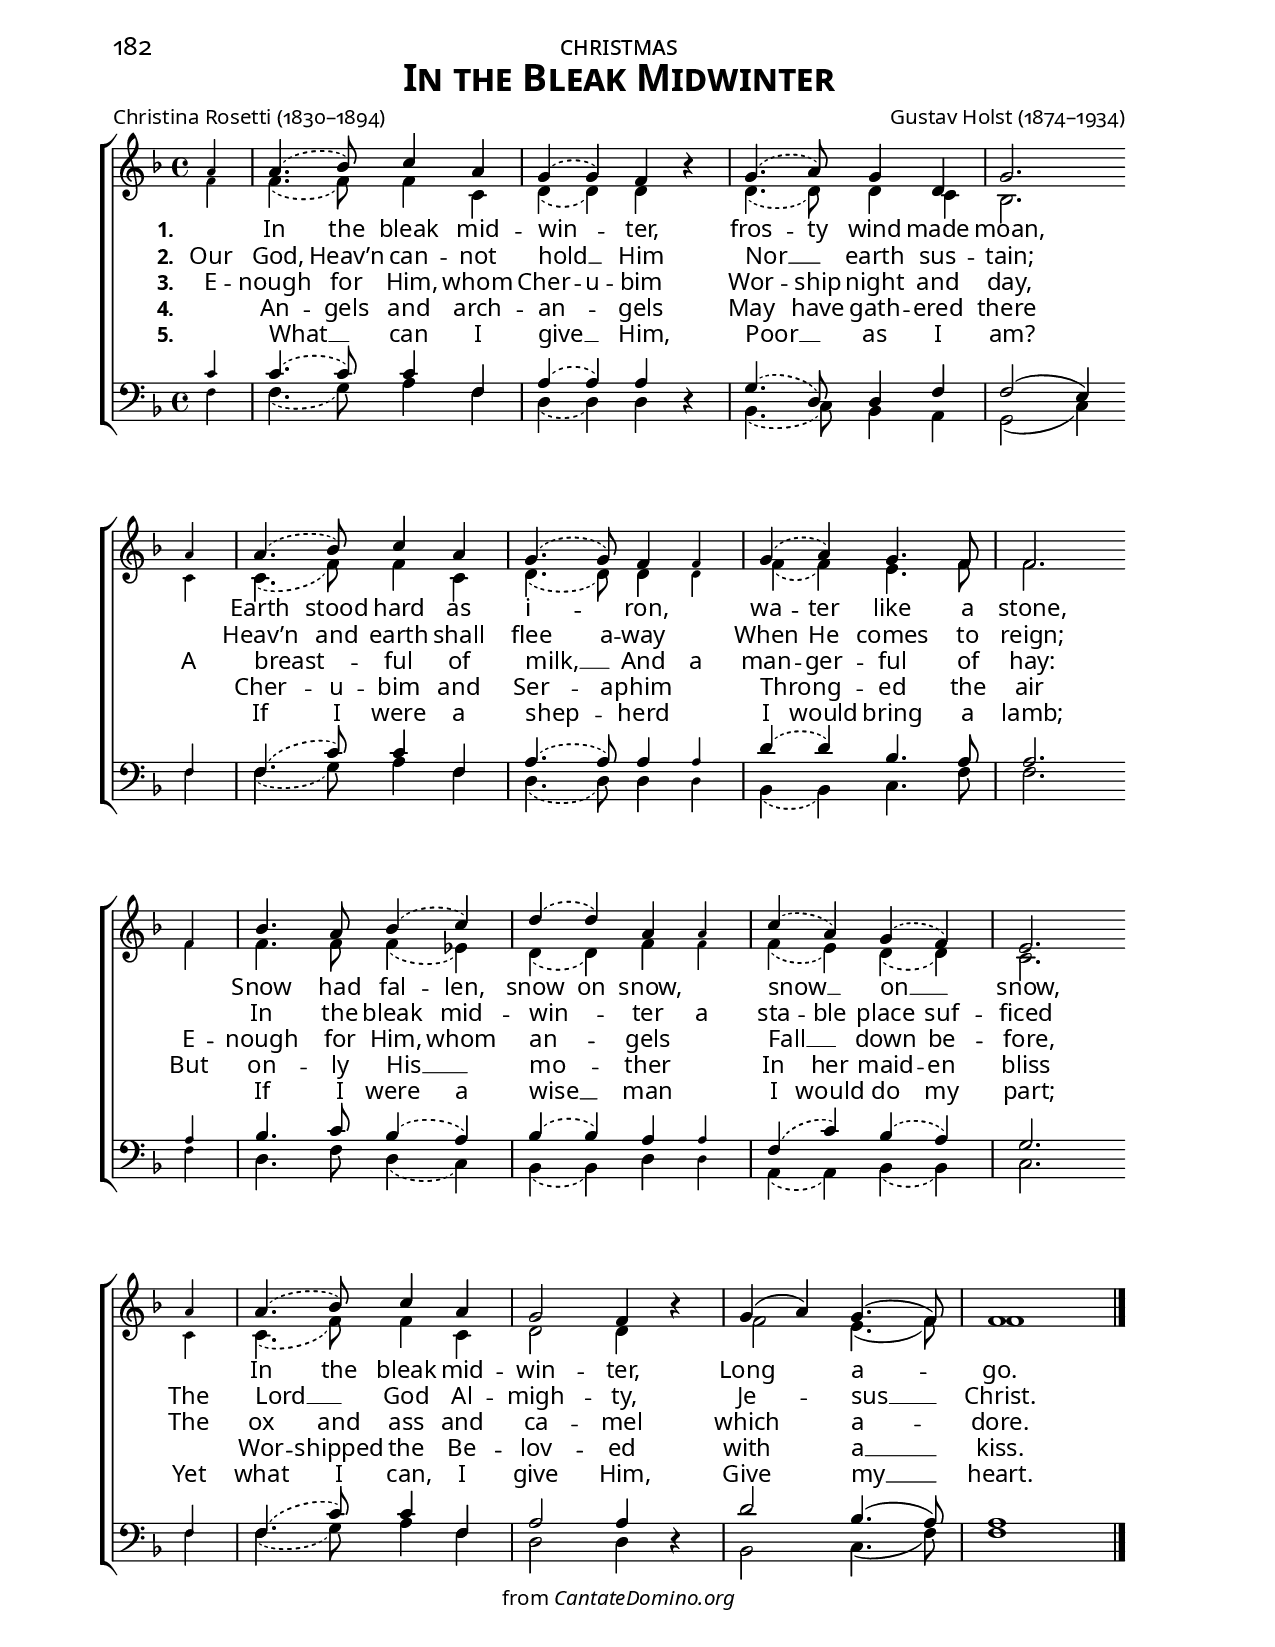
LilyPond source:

\version "2.24.0"
\include "util.ly"
\header {
  title = \markup{\override #'(font-name . "Garamond Premier Pro Semibold"){ \abs-fontsize #18 \smallCapsOldStyle"In the Bleak Midwinter"}}
  poet = \markup\oldStyleNum"Christina Rosetti (1830–1894)"
  composer = \markup\oldStyleNum"Gustav Holst (1874–1934)"
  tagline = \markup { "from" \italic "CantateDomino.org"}
}
\paper {
  %print-all-headers = ##t
  paper-height = 11\in
  paper-width = 8.5\in
  indent = 0\in
  %system-system-spacing = #'((basic-distance . 10) (padding . 0))
  system-system-spacing =
    #'((basic-distance . 0)
       (minimum-distance . 0)
       (padding . -5)
       (stretchability . 100))
  ragged-last-bottom = ##f
  ragged-bottom = ##f
  two-sided = ##t
  inner-margin = 1\in
  outer-margin = 0.75\in
  top-margin = 0.26\in
  bottom-margin = 0.25\in
  first-page-number = #182
  print-first-page-number = ##t
  headerLine = \markup{\override #'(font-name . "Garamond Premier Pro") \smallCapsOldStyle"christmas"}
  oddHeaderMarkup = \markup\fill-line{
     \override #'(font-name . "Garamond Premier Pro")\abs-fontsize #12.5
     \combine 
        \fill-line{"" \if \should-print-page-number
        \oldStylePageNum""
        }
        \fill-line{\headerLine}
  }
  evenHeaderMarkup = \markup {
     \override #'(font-name . "Garamond Premier Pro")\abs-fontsize #12.5
     \combine
        \if \should-print-page-number
        \oldStylePageNum""
        \fill-line{\headerLine}
  }
}
#(set-global-staff-size 18) \paper{ #(define fonts (make-pango-font-tree "Garamond Premier Pro" "Garamond Premier Pro" "Garamond Premier Pro" (/ 18 20))) }
global = {
  \key f \major
  \time 4/4
}

sopMusic = \relative c'' {
  \partial 4 \teeny a4 | \normalsize
  \slurDashed
  a4.( bes8) c4 a |
  g4( g) f bes\rest |
  g4.( a8) g4 d |
  g2. \bar""\break \teeny a4 | \normalsize
  
  a4.( bes8) c4 a |
  g4.( g8) f4 \teeny f | \normalsize
  g4( a) g4. f8 |
  f2. \bar""\break \teeny f4 | \normalsize
  
  bes4. a8 bes4( c) |
  d( d) a \teeny a | \normalsize
  c( a) g( f) |
  e2. \bar""\break \teeny a4 | \normalsize
  
  a4.( bes8) c4 a |
  g2 f4 bes\rest |
  \slurSolid g4( a) g4.( f8) |
  f1 \bar "|."
}
sopWords = \lyricmode {
  
}

altoMusic = \relative c' {
  \partial 4 \teeny f4 | \normalsize
  \slurDashed f4.( f8) f4 c |
  d4( d) d s |
  d4.( d8) d4 c |
  bes2. \teeny c4 | \normalsize
  
  c4.( f8) f4 c |
  d4.( d8) d4 \teeny d | \normalsize
  f4( f) e4. f8 |
  f2. \teeny f4 | \normalsize
  
  f4. f8 f4( ees4) |
  d( d) f \teeny f | \normalsize
  f( e) d( d) |
  c2. \teeny c4 | \normalsize
  
  c4.( f8) f4 c |
  d2 d4 s |
  \slurSolid f2 e4.( f8) |
  f1 \bar "|."
}
altoWords = \lyricmode {
  \dropLyricsXI
  \set stanza = #"1. "
  \set ignoreMelismata = ##t
  "" In the bleak mid -- win -- _ ter,
  fros -- ty wind made moan, ""
  Earth stood hard as i -- _ ron, ""
  wa -- ter like a stone, ""
  Snow had fal -- len, snow on snow, ""
  snow __ _ on __ _ snow, ""
  In the bleak mid -- win -- 
  \set associatedVoice = "tenors"
  ter,
  Long a -- _ go.
}
altoWordsII = \lyricmode {
  \dropLyricsXI
  \set stanza = #"2. "
  \set ignoreMelismata = ##t
  Our God, Heav’n can -- not hold
__
  _ Him
  Nor __ _ earth sus -- tain; ""
  Heav’n and earth shall flee a -- way ""
  When He comes to reign; ""
  In the bleak mid -- win -- _ ter a sta -- ble place suf -- ficed
  The Lord __ _ God Al -- migh -- 
  \set associatedVoice = "tenors"
  ty,
  Je -- sus __ _ Christ.
}
altoWordsIII = \lyricmode {
  \dropLyricsXI
  \set stanza = #"3. "
  \set ignoreMelismata = ##t
  E -- nough for Him, whom Cher -- u -- bim
  Wor -- ship night and day,
  A breast -- _ ful of milk, __ _
  And a man -- ger -- ful of hay:
  E -- nough for Him, whom an -- _ gels ""
  Fall __ _ down be -- fore,
  The ox and ass and ca -- 
  \set associatedVoice = "tenors"
  mel which a -- _ dore.
}
altoWordsIV = \lyricmode {
  \dropLyricsXI
\set ignoreMelismata = ##t
  \set stanza = #"4. "
  "" An -- gels and arch -- an -- _ gels May have gath -- ered there ""
  Cher -- u -- bim and Ser -- a -- phim ""
  Throng -- _ ed the air
  But on -- ly His __ _ mo -- _ ther ""
  In her maid -- en bliss ""
  Wor -- shipped the Be -- lov -- 
  \set associatedVoice = "tenors"
  ed with a __ _ kiss.
}
altoWordsV = \lyricmode {
  \dropLyricsXI
\set ignoreMelismata = ##t
  \set stanza = #"5. "
  "" What __ _ can I give __ _ Him,
  Poor __ _ as I am? ""
  If I were a shep -- _ herd ""
  I would bring a lamb; ""
  If I were a wise __ _ man ""
  I would do my part;
  Yet what I can, I give 
  \set associatedVoice = "tenors"
  Him,
  Give my __ _ heart.
}

tenorMusic = \relative c' {
  \partial 4 \teeny c4 | \normalsize
  \slurDashed c4.( c8) c4 f, |
  a( a) a s |
  g4.( d8) d4 f |
  \slurSolid f2( e4) \teeny f | \normalsize
  
  \slurDashed f4.( c'8) c4 f, |
  a4.( a8) a4 \teeny a | \normalsize
  d( d) bes4. a8 |
  a2. \teeny a4 | \normalsize
  
  bes4. c8 bes4( a) |
  bes( bes) a \teeny a | \normalsize
  f( c') bes( a) |
  g2. \teeny f4 | \normalsize
  
  f4.( c'8) c4 f, |
  a2 a4 s |
  \slurSolid d2 bes4.( a8) |
  a1 \bar "|."
}
tenorWords = \lyricmode {

}

bassMusic = \relative c {
  \partial 4 \teeny f4 | \normalsize
  \slurDashed f4.( g8) a4 f |
  d( d) d d\rest |
  bes4.( c8) bes4 a |
  \slurSolid g2( c4) \teeny f | \normalsize
  
  \slurDashed f4.( g8) a4 f |
  d4.( d8) d4 \teeny d | \normalsize
  bes( bes) c4. f8 |
  f2. \teeny f4 | \normalsize
  
  d4. f8 d4( c) |
  bes( bes) d \teeny d | \normalsize
  a( a) bes( bes) |
  c2. \teeny f4 | \normalsize
  
  f4.( g8) a4 f |
  d2 d4 d\rest |
  \slurSolid bes2 c4.( f8) |
  f1 \bar "|."
}
bassWords = \lyricmode {

}

\score {
  <<
   \new ChoirStaff <<
    \new Staff = women <<
      \new Voice = "sopranos" { \voiceOne << \global \sopMusic >> }
      \new Voice = "altos" { \voiceTwo << \global \altoMusic >> }
    >>
   \new Staff = men <<
      \clef bass
      \new Voice = "tenors" { \voiceOne << \global \tenorMusic >> }
      \new Voice = "basses" { \voiceTwo << \global \bassMusic >> }
    >>
    \new Lyrics \with { alignAboveContext = #"women" \override VerticalAxisGroup.nonstaff-relatedstaff-spacing = #'((basic-distance . 1))} \lyricsto "sopranos" \sopWords
    \new Lyrics = "altosV"  \with { alignBelowContext = #"women" } \lyricsto "sopranos" \altoWordsV
    \new Lyrics = "altosIV"  \with { alignBelowContext = #"women" } \lyricsto "sopranos" \altoWordsIV
    \new Lyrics = "altosIII"  \with { alignBelowContext = #"women" } \lyricsto "sopranos" \altoWordsIII
    \new Lyrics = "altosII"  \with { alignBelowContext = #"women" } \lyricsto "sopranos" \altoWordsII
    \new Lyrics = "altos"  \with { alignBelowContext = #"women" \override VerticalAxisGroup.nonstaff-relatedstaff-spacing = #'((padding . -0.9))  } \lyricsto "sopranos" \altoWords
    \new Lyrics \with { alignAboveContext = #"men" \override VerticalAxisGroup.nonstaff-relatedstaff-spacing = #'((basic-distance . 1)) } \lyricsto "tenors" \tenorWords
    \new Lyrics \with { alignBelowContext = #"men" \override VerticalAxisGroup.nonstaff-relatedstaff-spacing = #'((basic-distance . 1)) } \lyricsto "basses" \bassWords
  >>
%    \new PianoStaff << \new Staff { \new Voice { \pianoRH } } \new Staff { \clef "bass" \pianoLH } >>
  >>
  \layout {
  \context {
    \Lyrics
    \override LyricText.font-size = #1.3
  }
    \context {
      \Score
      %\override SpacingSpanner.base-shortest-duration = #(ly:make-moment 1/8)
      %\override SpacingSpanner.common-shortest-duration = #(ly:make-moment 1/4)
    }
    \context {
      % Remove all empty staves
      % \Staff \RemoveEmptyStaves \override VerticalAxisGroup.remove-first = ##t
    }
    \context {
      \Lyrics
      \override LyricText.X-offset = #center-on-word
    }
  }
}

